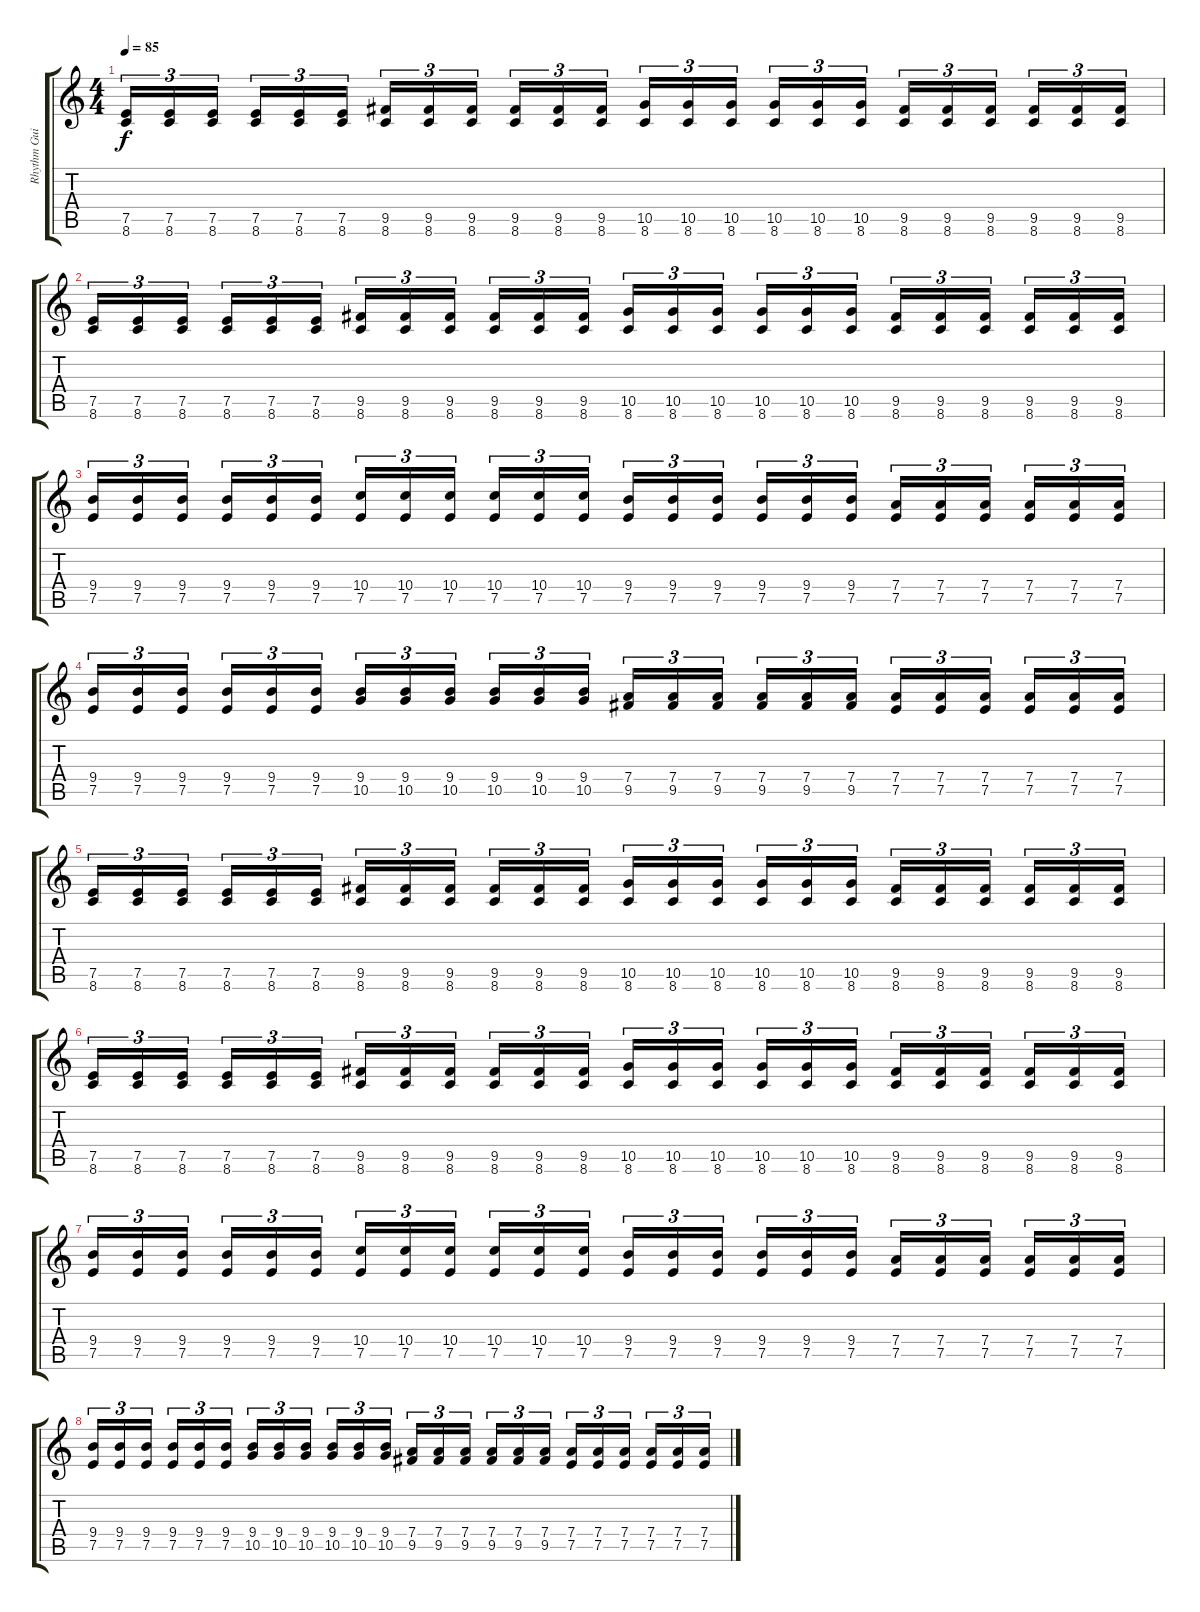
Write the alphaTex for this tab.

\track ("Rhythm Guitar" "Rhythm Gui") {instrument distortionguitar}
\staff {score tabs}
\tuning (E4 B3 G3 D3 A2 E2) {hide}
\ts (4 4)
\tempo 85
\clef g2
\ks c
(7.5 8.6).16{tu (3 2) dy f} (7.5 8.6).16{tu (3 2)} (7.5 8.6).16{tu (3 2) beam splitsecondary} (7.5 8.6).16{tu (3 2)} (7.5 8.6).16{tu (3 2)} (7.5 8.6).16{tu (3 2)} (9.5 8.6).16{tu (3 2)} (9.5 8.6).16{tu (3 2)} (9.5 8.6).16{tu (3 2) beam splitsecondary} (9.5 8.6).16{tu (3 2)} (9.5 8.6).16{tu (3 2)} (9.5 8.6).16{tu (3 2)} (10.5 8.6).16{tu (3 2)} (10.5 8.6).16{tu (3 2)} (10.5 8.6).16{tu (3 2) beam splitsecondary} (10.5 8.6).16{tu (3 2)} (10.5 8.6).16{tu (3 2)} (10.5 8.6).16{tu (3 2)} (9.5 8.6).16{tu (3 2)} (9.5 8.6).16{tu (3 2)} (9.5 8.6).16{tu (3 2) beam splitsecondary} (9.5 8.6).16{tu (3 2)} (9.5 8.6).16{tu (3 2)} (9.5 8.6).16{tu (3 2)} |
(7.5 8.6).16{tu (3 2)} (7.5 8.6).16{tu (3 2)} (7.5 8.6).16{tu (3 2) beam splitsecondary} (7.5 8.6).16{tu (3 2)} (7.5 8.6).16{tu (3 2)} (7.5 8.6).16{tu (3 2)} (9.5 8.6).16{tu (3 2)} (9.5 8.6).16{tu (3 2)} (9.5 8.6).16{tu (3 2) beam splitsecondary} (9.5 8.6).16{tu (3 2)} (9.5 8.6).16{tu (3 2)} (9.5 8.6).16{tu (3 2)} (10.5 8.6).16{tu (3 2)} (10.5 8.6).16{tu (3 2)} (10.5 8.6).16{tu (3 2) beam splitsecondary} (10.5 8.6).16{tu (3 2)} (10.5 8.6).16{tu (3 2)} (10.5 8.6).16{tu (3 2)} (9.5 8.6).16{tu (3 2)} (9.5 8.6).16{tu (3 2)} (9.5 8.6).16{tu (3 2) beam splitsecondary} (9.5 8.6).16{tu (3 2)} (9.5 8.6).16{tu (3 2)} (9.5 8.6).16{tu (3 2)} |
(9.4 7.5).16{tu (3 2)} (9.4 7.5).16{tu (3 2)} (9.4 7.5).16{tu (3 2) beam splitsecondary} (9.4 7.5).16{tu (3 2)} (9.4 7.5).16{tu (3 2)} (9.4 7.5).16{tu (3 2)} (10.4 7.5).16{tu (3 2)} (10.4 7.5).16{tu (3 2)} (10.4 7.5).16{tu (3 2) beam splitsecondary} (10.4 7.5).16{tu (3 2)} (10.4 7.5).16{tu (3 2)} (10.4 7.5).16{tu (3 2)} (9.4 7.5).16{tu (3 2)} (9.4 7.5).16{tu (3 2)} (9.4 7.5).16{tu (3 2) beam splitsecondary} (9.4 7.5).16{tu (3 2)} (9.4 7.5).16{tu (3 2)} (9.4 7.5).16{tu (3 2)} (7.4 7.5).16{tu (3 2)} (7.4 7.5).16{tu (3 2)} (7.4 7.5).16{tu (3 2) beam splitsecondary} (7.4 7.5).16{tu (3 2)} (7.4 7.5).16{tu (3 2)} (7.4 7.5).16{tu (3 2)} |
(9.4 7.5).16{tu (3 2)} (9.4 7.5).16{tu (3 2)} (9.4 7.5).16{tu (3 2) beam splitsecondary} (9.4 7.5).16{tu (3 2)} (9.4 7.5).16{tu (3 2)} (9.4 7.5).16{tu (3 2)} (9.4 10.5).16{tu (3 2)} (9.4 10.5).16{tu (3 2)} (9.4 10.5).16{tu (3 2) beam splitsecondary} (9.4 10.5).16{tu (3 2)} (9.4 10.5).16{tu (3 2)} (9.4 10.5).16{tu (3 2)} (7.4 9.5).16{tu (3 2)} (7.4 9.5).16{tu (3 2)} (7.4 9.5).16{tu (3 2) beam splitsecondary} (7.4 9.5).16{tu (3 2)} (7.4 9.5).16{tu (3 2)} (7.4 9.5).16{tu (3 2)} (7.4 7.5).16{tu (3 2)} (7.4 7.5).16{tu (3 2)} (7.4 7.5).16{tu (3 2) beam splitsecondary} (7.4 7.5).16{tu (3 2)} (7.4 7.5).16{tu (3 2)} (7.4 7.5).16{tu (3 2)} |
(7.5 8.6).16{tu (3 2)} (7.5 8.6).16{tu (3 2)} (7.5 8.6).16{tu (3 2) beam splitsecondary} (7.5 8.6).16{tu (3 2)} (7.5 8.6).16{tu (3 2)} (7.5 8.6).16{tu (3 2)} (9.5 8.6).16{tu (3 2)} (9.5 8.6).16{tu (3 2)} (9.5 8.6).16{tu (3 2) beam splitsecondary} (9.5 8.6).16{tu (3 2)} (9.5 8.6).16{tu (3 2)} (9.5 8.6).16{tu (3 2)} (10.5 8.6).16{tu (3 2)} (10.5 8.6).16{tu (3 2)} (10.5 8.6).16{tu (3 2) beam splitsecondary} (10.5 8.6).16{tu (3 2)} (10.5 8.6).16{tu (3 2)} (10.5 8.6).16{tu (3 2)} (9.5 8.6).16{tu (3 2)} (9.5 8.6).16{tu (3 2)} (9.5 8.6).16{tu (3 2) beam splitsecondary} (9.5 8.6).16{tu (3 2)} (9.5 8.6).16{tu (3 2)} (9.5 8.6).16{tu (3 2)} |
(7.5 8.6).16{tu (3 2)} (7.5 8.6).16{tu (3 2)} (7.5 8.6).16{tu (3 2) beam splitsecondary} (7.5 8.6).16{tu (3 2)} (7.5 8.6).16{tu (3 2)} (7.5 8.6).16{tu (3 2)} (9.5 8.6).16{tu (3 2)} (9.5 8.6).16{tu (3 2)} (9.5 8.6).16{tu (3 2) beam splitsecondary} (9.5 8.6).16{tu (3 2)} (9.5 8.6).16{tu (3 2)} (9.5 8.6).16{tu (3 2)} (10.5 8.6).16{tu (3 2)} (10.5 8.6).16{tu (3 2)} (10.5 8.6).16{tu (3 2) beam splitsecondary} (10.5 8.6).16{tu (3 2)} (10.5 8.6).16{tu (3 2)} (10.5 8.6).16{tu (3 2)} (9.5 8.6).16{tu (3 2)} (9.5 8.6).16{tu (3 2)} (9.5 8.6).16{tu (3 2) beam splitsecondary} (9.5 8.6).16{tu (3 2)} (9.5 8.6).16{tu (3 2)} (9.5 8.6).16{tu (3 2)} |
(9.4 7.5).16{tu (3 2)} (9.4 7.5).16{tu (3 2)} (9.4 7.5).16{tu (3 2) beam splitsecondary} (9.4 7.5).16{tu (3 2)} (9.4 7.5).16{tu (3 2)} (9.4 7.5).16{tu (3 2)} (10.4 7.5).16{tu (3 2)} (10.4 7.5).16{tu (3 2)} (10.4 7.5).16{tu (3 2) beam splitsecondary} (10.4 7.5).16{tu (3 2)} (10.4 7.5).16{tu (3 2)} (10.4 7.5).16{tu (3 2)} (9.4 7.5).16{tu (3 2)} (9.4 7.5).16{tu (3 2)} (9.4 7.5).16{tu (3 2) beam splitsecondary} (9.4 7.5).16{tu (3 2)} (9.4 7.5).16{tu (3 2)} (9.4 7.5).16{tu (3 2)} (7.4 7.5).16{tu (3 2)} (7.4 7.5).16{tu (3 2)} (7.4 7.5).16{tu (3 2) beam splitsecondary} (7.4 7.5).16{tu (3 2)} (7.4 7.5).16{tu (3 2)} (7.4 7.5).16{tu (3 2)} |
(9.4 7.5).16{tu (3 2)} (9.4 7.5).16{tu (3 2)} (9.4 7.5).16{tu (3 2) beam splitsecondary} (9.4 7.5).16{tu (3 2)} (9.4 7.5).16{tu (3 2)} (9.4 7.5).16{tu (3 2)} (9.4 10.5).16{tu (3 2)} (9.4 10.5).16{tu (3 2)} (9.4 10.5).16{tu (3 2) beam splitsecondary} (9.4 10.5).16{tu (3 2)} (9.4 10.5).16{tu (3 2)} (9.4 10.5).16{tu (3 2)} (7.4 9.5).16{tu (3 2)} (7.4 9.5).16{tu (3 2)} (7.4 9.5).16{tu (3 2) beam splitsecondary} (7.4 9.5).16{tu (3 2)} (7.4 9.5).16{tu (3 2)} (7.4 9.5).16{tu (3 2)} (7.4 7.5).16{tu (3 2)} (7.4 7.5).16{tu (3 2)} (7.4 7.5).16{tu (3 2) beam splitsecondary} (7.4 7.5).16{tu (3 2)} (7.4 7.5).16{tu (3 2)} (7.4 7.5).16{tu (3 2)}
